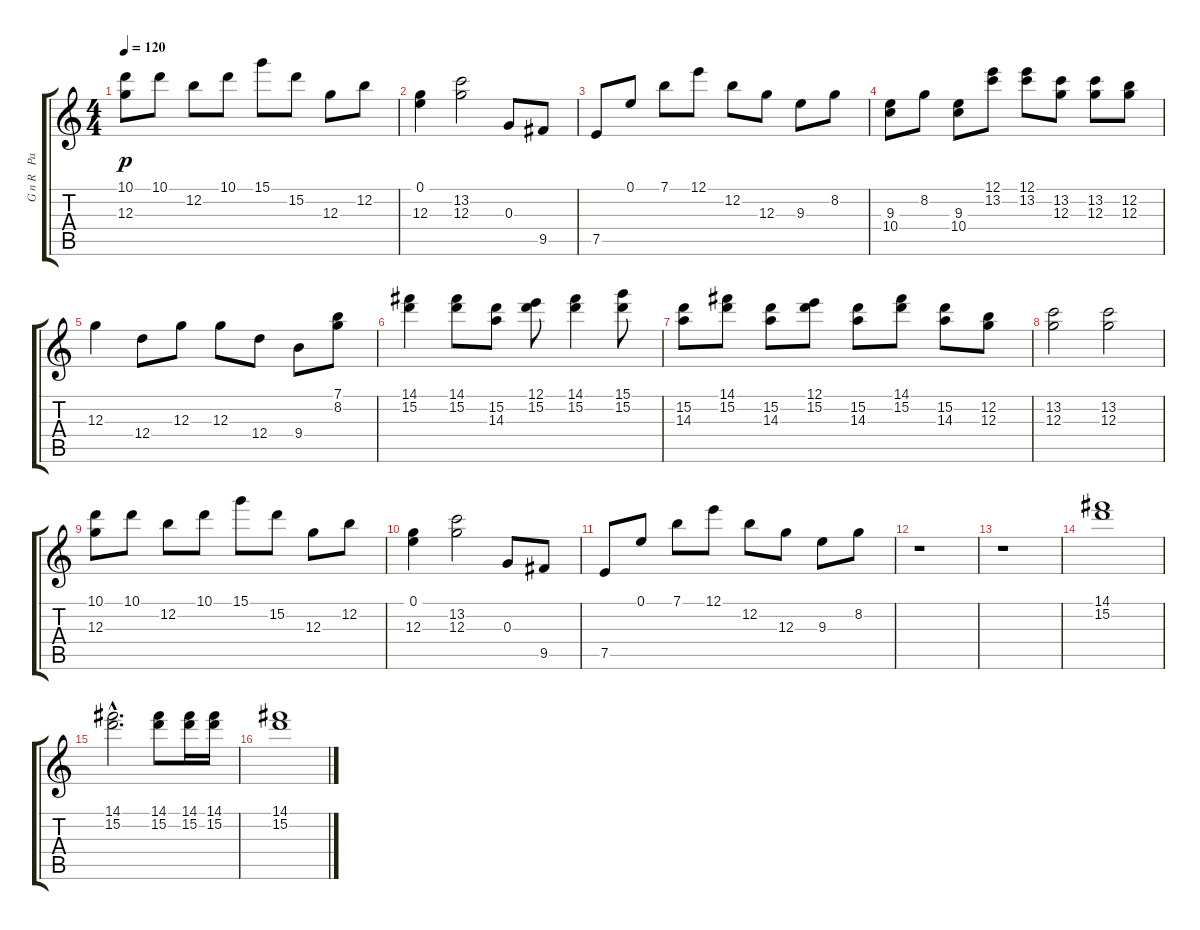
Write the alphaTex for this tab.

\track ("G n R   Patience \\Lies" "G n R   Pa") {instrument acousticguitarnylon}
\staff {score tabs}
\tuning (E4 B3 G3 D3 A2 E2) {hide}
\ts (4 4)
\tempo 120
\clef g2
\ks c
(10.1 12.3).8{dy p} 10.1.8 12.2.8 10.1.8 15.1.8 15.2.8 12.3.8 12.2.8 |
(0.1 12.3).4 (13.2 12.3).2 0.3.8 9.5.8 |
7.5.8 0.1.8 7.1.8 12.1.8 12.2.8 12.3.8 9.3.8 8.2.8 |
(9.3 10.4).8 8.2.8 (9.3 10.4).8 (12.1 13.2).8 (12.1 13.2).8 (13.2 12.3).8 (13.2 12.3).8 (12.2 12.3).8 |
12.3.4 12.4.8 12.3.8 12.3.8 12.4.8 9.4.8 (7.1 8.2).8 |
(14.1 15.2).4 (14.1 15.2).8 (15.2 14.3).8 (12.1 15.2).8 (14.1 15.2).4 (15.1 15.2).8 |
(15.2 14.3).8 (14.1 15.2).8 (15.2 14.3).8 (12.1 15.2).8 (15.2 14.3).8 (14.1 15.2).8 (15.2 14.3).8 (12.2 12.3).8 |
(13.2 12.3).2 (13.2 12.3).2 |
(10.1 12.3).8 10.1.8 12.2.8 10.1.8 15.1.8 15.2.8 12.3.8 12.2.8 |
(0.1 12.3).4 (13.2 12.3).2 0.3.8 9.5.8 |
7.5.8 0.1.8 7.1.8 12.1.8 12.2.8 12.3.8 9.3.8 8.2.8 |
r.1 |
r.1 |
(14.1 15.2).1 |
(14.1{hac} 15.2{hac}).2{d} (14.1 15.2).8 (14.1 15.2).16 (14.1 15.2).16 |
(14.1 15.2).1
